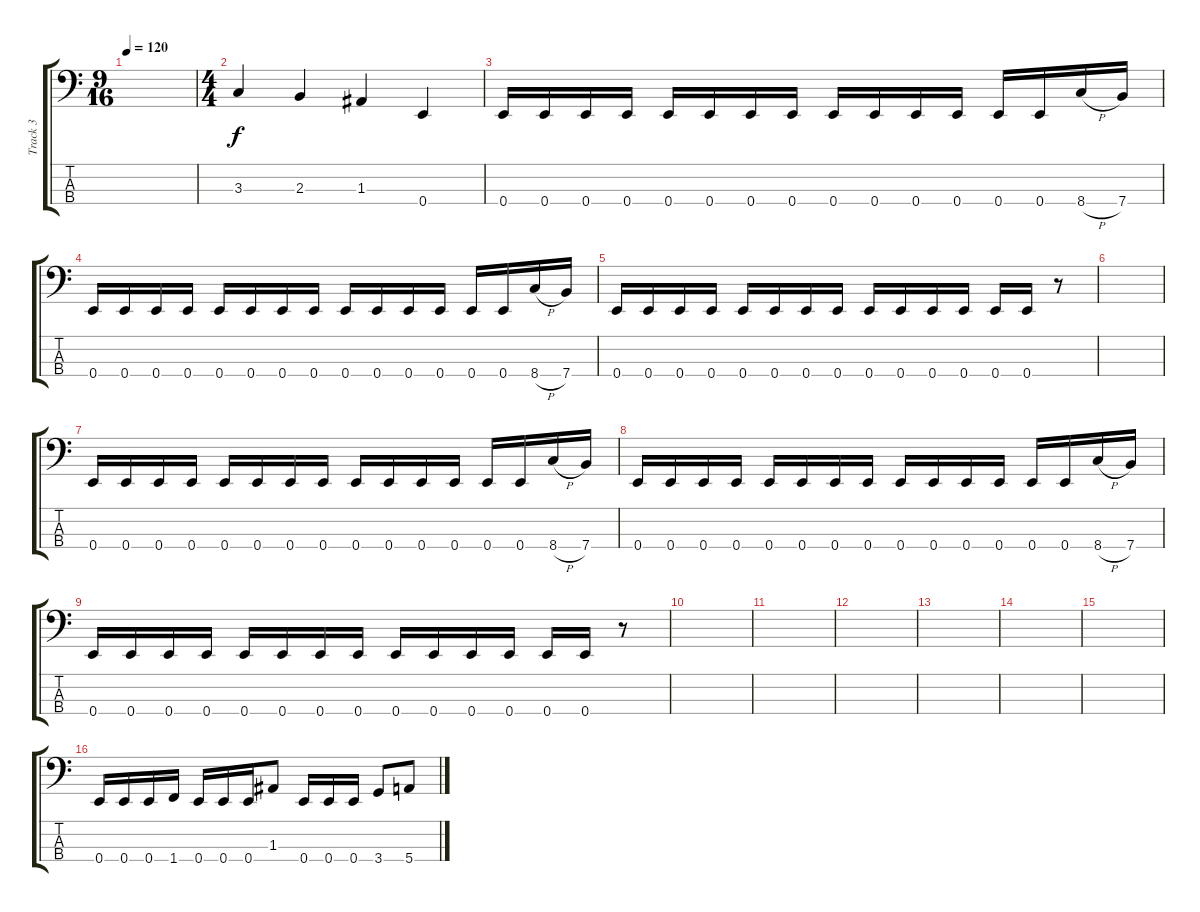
\track ("Track 3" "Track 3") {instrument electricbassfinger}
\staff {score tabs}
\tuning (G2 D2 A1 E1) {hide}
\ts (9 16)
\tempo 120
\clef f4
\ks c
|
\ts (4 4)
3.3.4 2.3.4 1.3.4 0.4.4 |
0.4.16 0.4.16 0.4.16 0.4.16 0.4.16 0.4.16 0.4.16 0.4.16 0.4.16 0.4.16 0.4.16 0.4.16 0.4.16 0.4.16 8.4{h}.16 7.4.16 |
0.4.16 0.4.16 0.4.16 0.4.16 0.4.16 0.4.16 0.4.16 0.4.16 0.4.16 0.4.16 0.4.16 0.4.16 0.4.16 0.4.16 8.4{h}.16 7.4.16 |
0.4.16 0.4.16 0.4.16 0.4.16 0.4.16 0.4.16 0.4.16 0.4.16 0.4.16 0.4.16 0.4.16 0.4.16 0.4.16 0.4.16 r.8 |
|
0.4.16 0.4.16 0.4.16 0.4.16 0.4.16 0.4.16 0.4.16 0.4.16 0.4.16 0.4.16 0.4.16 0.4.16 0.4.16 0.4.16 8.4{h}.16 7.4.16 |
0.4.16 0.4.16 0.4.16 0.4.16 0.4.16 0.4.16 0.4.16 0.4.16 0.4.16 0.4.16 0.4.16 0.4.16 0.4.16 0.4.16 8.4{h}.16 7.4.16 |
0.4.16 0.4.16 0.4.16 0.4.16 0.4.16 0.4.16 0.4.16 0.4.16 0.4.16 0.4.16 0.4.16 0.4.16 0.4.16 0.4.16 r.8 |
|
|
|
|
|
|
0.4.16 0.4.16 0.4.16 1.4.16 0.4.16 0.4.16 0.4.16 1.3.8 0.4.16 0.4.16 0.4.16 3.4.8 5.4.8
